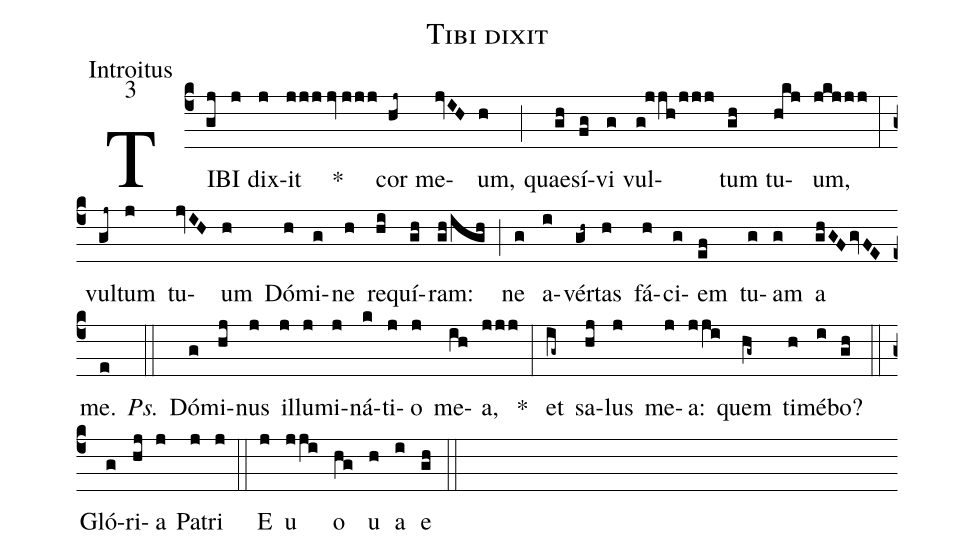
name:Tibi dixit;
office-part:Introitus;
mode:3;
%%
(c4) TI(gj)BI(j) dix(j)it(jjj//jv//jjj) *() cor(hj~) me(jvIH)um,(h) (;) quae(gh)sí(fg)vi(g) vul(g!jjh/jjj)tum(gh) tu(hkj)um,(jkjjj) (:) vul(gj~)tum(j) tu(jvIH)um(h) Dó(h)mi(g)ne(h) re(hi)quí(gh)ram:(gh/igh) (;) ne(g) a(i)vér(gh~)tas(h) fá(h)ci(g)em(ef) tu(g)am(g) a(ghGFgvFE) me.(e) <i>Ps.</i>(::) Dó(g)mi(hj)nus(j) il(j)lu(j)mi(j)ná(k)ti(j)o(j) me(ih)a,(jjj) *(:) et(ig~) sa(hj)lus(j) me(j)a:(jji) quem(hg~) ti(h)mé(i)bo?(gh) (::) Gló(g)ri(hj)a(j) Pa(j)tri(j) (::) E(j) u(jji) o(hg) u(h) a(i) e(gh) (::)
